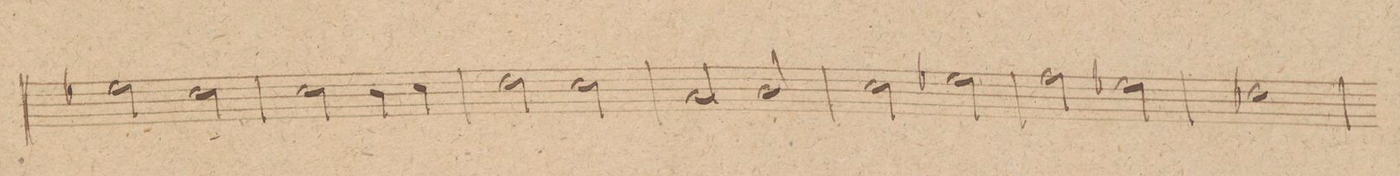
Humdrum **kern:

**kern	**dynam
*I"Clarnetto 1mo in A.	*
*clefG2	*
*k[]	*
*met(c|)	*
*M2/2	*
2ee-X\	.
2dd\	.
=19	=19
2cc\	.
4b\	.
4cc\	.
=20	=20
2dd\	.
2cc\	.
=21	=21
2a/	.
2b/	.
=22	=22
2cc\	.
2ee-X\	.
=23	=23
2ff\	.
2ee-X\	.
=24	=24
1dd-X	.
=25	=25
*-	*-
